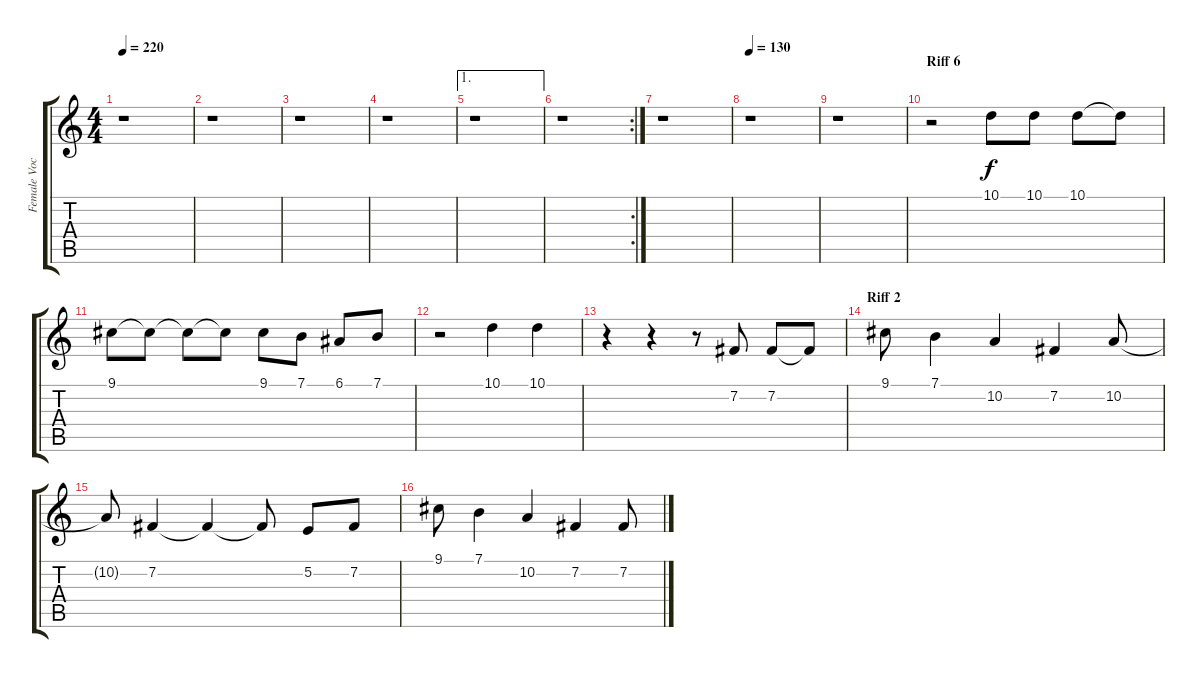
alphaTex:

\track ("Female Vocals" "Female Voc") {instrument lead6voice}
\staff {score tabs}
\tuning (E4 B3 G3 D3 A2 E2) {hide}
\ts (4 4)
\tempo 220
\clef g2
\ks c
r.1{dy f} |
r.1 |
r.1 |
r.1 |
\ae 1
r.1 |
\rc 2
r.1 |
r.1 |
\tempo 130
r.1 |
r.1 |
\section ("" "Riff 6")
r.2 10.1.8 10.1.8 10.1.8 10.1{t}.8 |
9.1.8 9.1{t}.8 9.1{t}.8 9.1{t}.8 9.1.8 7.1.8 6.1.8 7.1.8 |
r.2 10.1.4 10.1.4 |
r.4 r.4 r.8 7.2.8 7.2.8 7.2{t}.8 |
\section ("" "Riff 2")
9.1.8 7.1.4 10.2.4 7.2.4 10.2.8 |
10.2{t}.8 7.2.4 7.2{t}.4 7.2{t}.8 5.2.8 7.2.8 |
9.1.8 7.1.4 10.2.4 7.2.4 7.2.8
